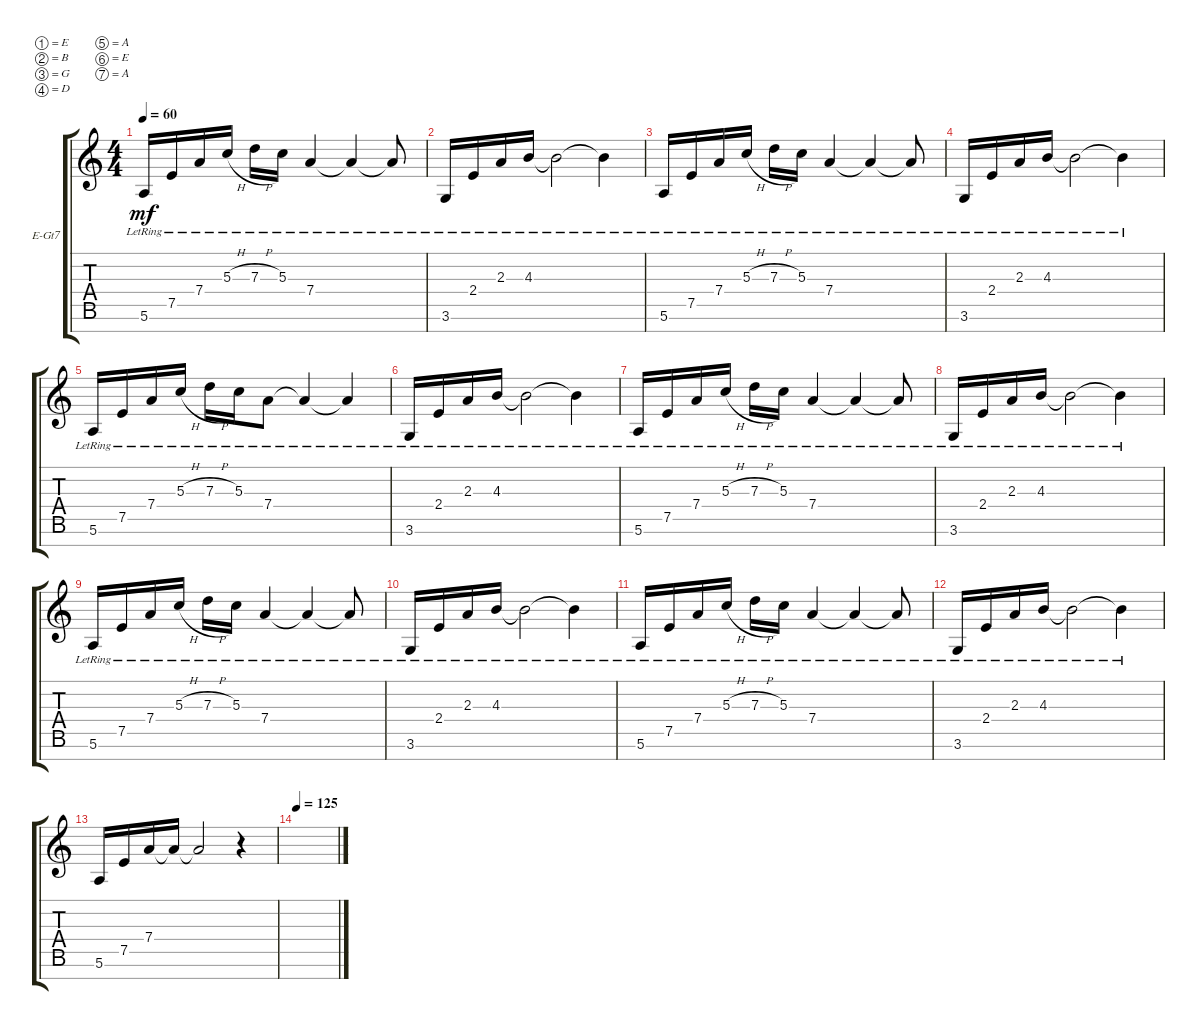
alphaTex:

\defaultSystemsLayout 4
\bracketExtendMode groupsimilarinstruments
\firstSystemTrackNameOrientation horizontal
\otherSystemsTrackNameOrientation horizontal
\track ("Clean" "E-Gt7") {instrument electricguitarclean}
\staff {score tabs}
\tuning (E4 B3 G3 D3 A2 E2 A1)
\ts (4 4)
\tempo 60
\clef g2
\ks c
5.6{lr}.16{dy mf instrument electricguitarclean} 7.5{lr}.16 7.4{lr}.16 5.3{h lr}.16 7.3{h lr}.16 5.3{lr}.16 7.4{lr}.4 7.4{lr t}.4 7.4{lr t}.8 |
3.6{lr}.16 2.4{lr}.16 2.3{lr}.16 4.3{lr}.16 4.3{lr t}.2 4.3{lr t}.4 |
5.6{lr}.16 7.5{lr}.16 7.4{lr}.16 5.3{h lr}.16 7.3{h lr}.16 5.3{lr}.16 7.4{lr}.4 7.4{lr t}.4 7.4{lr t}.8 |
3.6{lr}.16 2.4{lr}.16 2.3{lr}.16 4.3{lr}.16 4.3{lr t}.2 4.3{lr t}.4 |
5.6{lr}.16 7.5{lr}.16 7.4{lr}.16 5.3{h lr}.16 7.3{h lr}.16 5.3{lr}.16 7.4{lr}.8 7.4{lr t}.4 7.4{lr t}.4 |
3.6{lr}.16 2.4{lr}.16 2.3{lr}.16 4.3{lr}.16 4.3{lr t}.2 4.3{lr t}.4 |
5.6{lr}.16 7.5{lr}.16 7.4{lr}.16 5.3{h lr}.16 7.3{h lr}.16 5.3{lr}.16 7.4{lr}.4 7.4{lr t}.4 7.4{lr t}.8 |
3.6{lr}.16 2.4{lr}.16 2.3{lr}.16 4.3{lr}.16 4.3{lr t}.2 4.3{lr t}.4 |
5.6{lr}.16 7.5{lr}.16 7.4{lr}.16 5.3{h lr}.16 7.3{h lr}.16 5.3{lr}.16 7.4{lr}.4 7.4{lr t}.4 7.4{lr t}.8 |
3.6{lr}.16 2.4{lr}.16 2.3{lr}.16 4.3{lr}.16 4.3{lr t}.2 4.3{lr t}.4 |
5.6{lr}.16 7.5{lr}.16 7.4{lr}.16 5.3{h lr}.16 7.3{h lr}.16 5.3{lr}.16 7.4{lr}.4 7.4{lr t}.4 7.4{lr t}.8 |
3.6{lr}.16 2.4{lr}.16 2.3{lr}.16 4.3{lr}.16 4.3{lr t}.2 4.3{lr t}.4 |
5.6.16 7.5.16 7.4.16 7.4{t}.16 7.4{t}.2 r.4 |
\tempo 125
